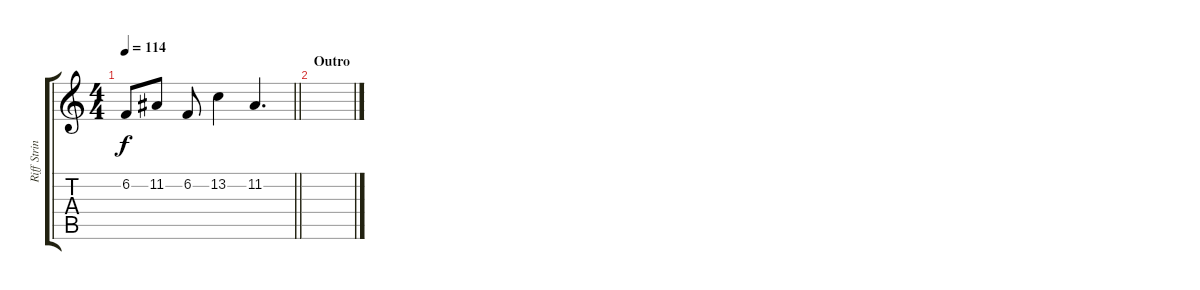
\track ("Riff String 1" "Riff Strin") {instrument stringensemble1}
\staff {score tabs}
\tuning (E4 B3 G3 D3 A2 E2) {hide}
\ts (4 4)
\tempo 114
\clef g2
\barLineRight lightlight
\ks c
6.2.8{dy f volume 12} 11.2.8 6.2.8 13.2.4 11.2.4{d} |
\section ("" "Outro")
